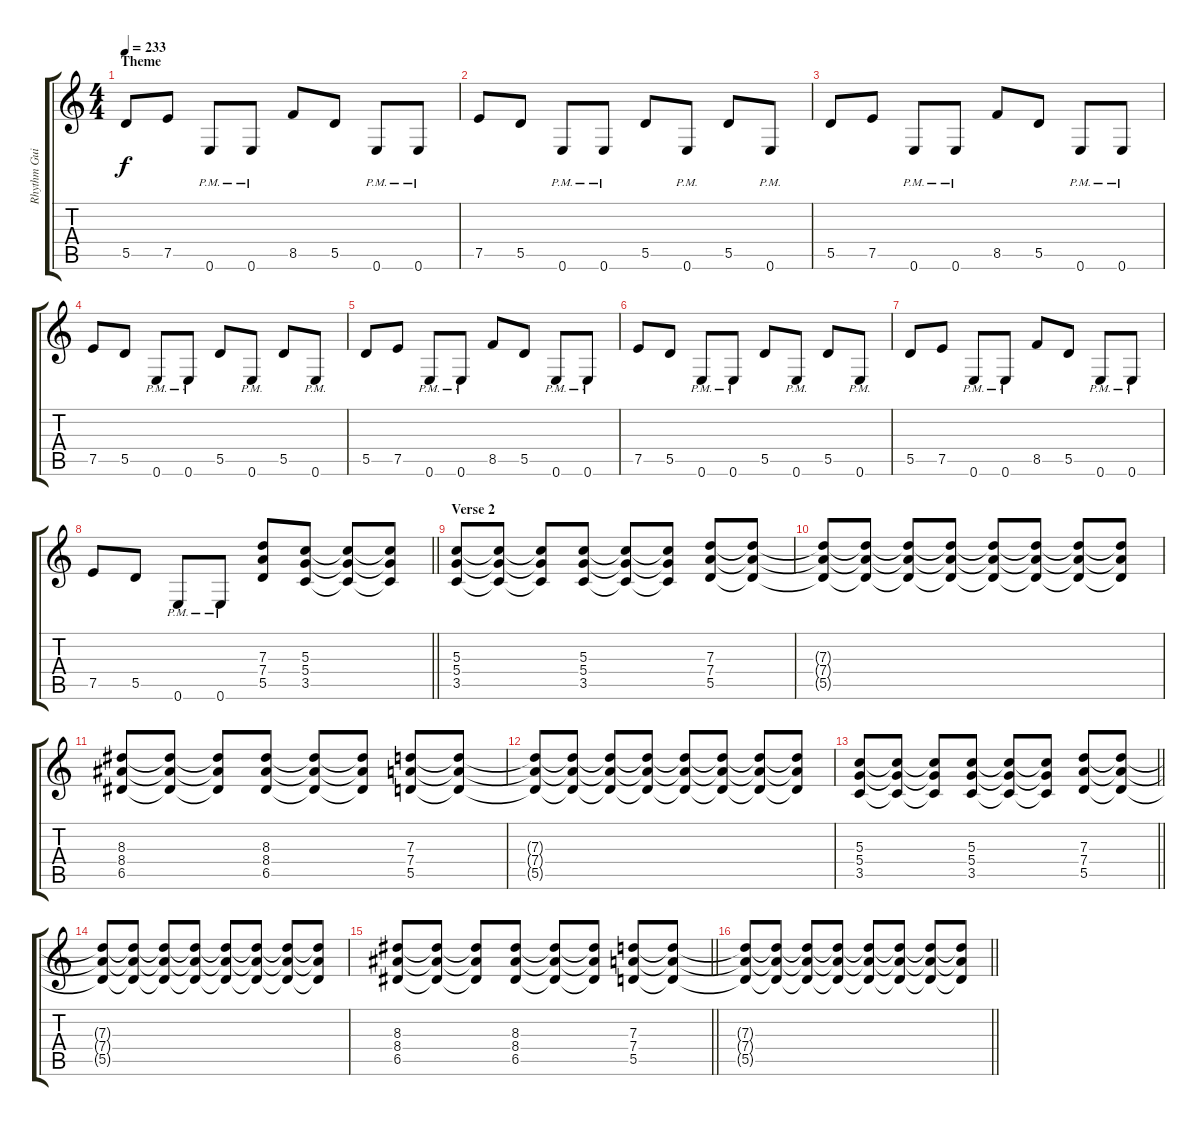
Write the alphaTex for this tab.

\track ("Rhythm Guitar" "Rhythm Gui") {instrument overdrivenguitar}
\staff {score tabs}
\tuning (E4 B3 G3 D3 A2 E2) {hide}
\ts (4 4)
\section ("" "Theme")
\tempo 233
\clef g2
\ks c
5.5.8{dy f} 7.5.8 0.6{pm}.8 0.6{pm}.8 8.5.8 5.5.8 0.6{pm}.8 0.6{pm}.8 |
7.5.8 5.5.8 0.6{pm}.8 0.6{pm}.8 5.5.8 0.6{pm}.8 5.5.8 0.6{pm}.8 |
5.5.8 7.5.8 0.6{pm}.8 0.6{pm}.8 8.5.8 5.5.8 0.6{pm}.8 0.6{pm}.8 |
7.5.8 5.5.8 0.6{pm}.8 0.6{pm}.8 5.5.8 0.6{pm}.8 5.5.8 0.6{pm}.8 |
5.5.8 7.5.8 0.6{pm}.8 0.6{pm}.8 8.5.8 5.5.8 0.6{pm}.8 0.6{pm}.8 |
7.5.8 5.5.8 0.6{pm}.8 0.6{pm}.8 5.5.8 0.6{pm}.8 5.5.8 0.6{pm}.8 |
5.5.8 7.5.8 0.6{pm}.8 0.6{pm}.8 8.5.8 5.5.8 0.6{pm}.8 0.6{pm}.8 |
\barLineRight lightlight
7.5.8 5.5.8 0.6{pm}.8 0.6{pm}.8 (7.3 7.4 5.5).8 (5.3 5.4 3.5).8 (5.3{t} 5.4{t} 3.5{t}).8 (5.3{t} 5.4{t} 3.5{t}).8 |
\section ("" "Verse 2")
(5.3 5.4 3.5).8 (5.3{t} 5.4{t} 3.5{t}).8 (5.3{t} 5.4{t} 3.5{t}).8 (5.3 5.4 3.5).8 (5.3{t} 5.4{t} 3.5{t}).8 (5.3{t} 5.4{t} 3.5{t}).8 (7.3 7.4 5.5).8 (7.3{t} 7.4{t} 5.5{t}).8 |
(7.3{t} 7.4{t} 5.5{t}).8 (7.3{t} 7.4{t} 5.5{t}).8 (7.3{t} 7.4{t} 5.5{t}).8 (7.3{t} 7.4{t} 5.5{t}).8 (7.3{t} 7.4{t} 5.5{t}).8 (7.3{t} 7.4{t} 5.5{t}).8 (7.3{t} 7.4{t} 5.5{t}).8 (7.3{t} 7.4{t} 5.5{t}).8 |
(8.3 8.4 6.5).8 (8.3{t} 8.4{t} 6.5{t}).8 (8.3{t} 8.4{t} 6.5{t}).8 (8.3 8.4 6.5).8 (8.3{t} 8.4{t} 6.5{t}).8 (8.3{t} 8.4{t} 6.5{t}).8 (7.3 7.4 5.5).8 (7.3{t} 7.4{t} 5.5{t}).8 |
(7.3{t} 7.4{t} 5.5{t}).8 (7.3{t} 7.4{t} 5.5{t}).8 (7.3{t} 7.4{t} 5.5{t}).8 (7.3{t} 7.4{t} 5.5{t}).8 (7.3{t} 7.4{t} 5.5{t}).8 (7.3{t} 7.4{t} 5.5{t}).8 (7.3{t} 7.4{t} 5.5{t}).8 (7.3{t} 7.4{t} 5.5{t}).8 |
\barLineRight lightlight
(5.3 5.4 3.5).8 (5.3{t} 5.4{t} 3.5{t}).8 (5.3{t} 5.4{t} 3.5{t}).8 (5.3 5.4 3.5).8 (5.3{t} 5.4{t} 3.5{t}).8 (5.3{t} 5.4{t} 3.5{t}).8 (7.3 7.4 5.5).8 (7.3{t} 7.4{t} 5.5{t}).8 |
(7.3{t} 7.4{t} 5.5{t}).8 (7.3{t} 7.4{t} 5.5{t}).8 (7.3{t} 7.4{t} 5.5{t}).8 (7.3{t} 7.4{t} 5.5{t}).8 (7.3{t} 7.4{t} 5.5{t}).8 (7.3{t} 7.4{t} 5.5{t}).8 (7.3{t} 7.4{t} 5.5{t}).8 (7.3{t} 7.4{t} 5.5{t}).8 |
\barLineRight lightlight
(8.3 8.4 6.5).8 (8.3{t} 8.4{t} 6.5{t}).8 (8.3{t} 8.4{t} 6.5{t}).8 (8.3 8.4 6.5).8 (8.3{t} 8.4{t} 6.5{t}).8 (8.3{t} 8.4{t} 6.5{t}).8 (7.3 7.4 5.5).8 (7.3{t} 7.4{t} 5.5{t}).8 |
\barLineRight lightlight
(7.3{t} 7.4{t} 5.5{t}).8 (7.3{t} 7.4{t} 5.5{t}).8 (7.3{t} 7.4{t} 5.5{t}).8 (7.3{t} 7.4{t} 5.5{t}).8 (7.3{t} 7.4{t} 5.5{t}).8 (7.3{t} 7.4{t} 5.5{t}).8 (7.3{t} 7.4{t} 5.5{t}).8 (7.3{t} 7.4{t} 5.5{t}).8
